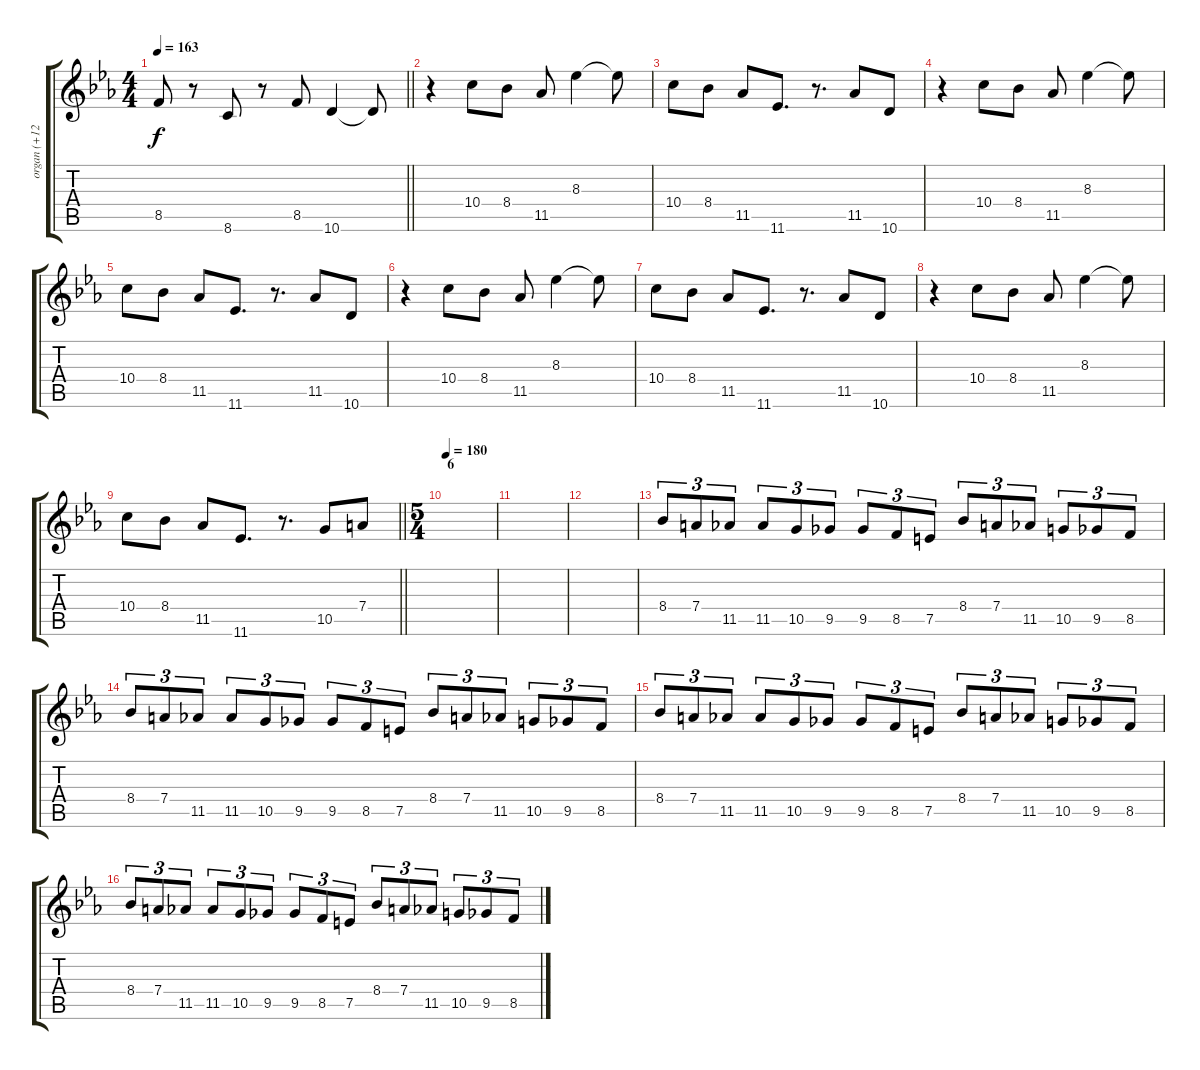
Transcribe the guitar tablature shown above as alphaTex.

\track ("organ (+12)" "organ (+12") {instrument drawbarorgan}
\staff {score tabs}
\tuning (E5 B4 G4 D4 A3 E3) {hide}
\ts (4 4)
\tempo 163
\clef g2
\barLineRight lightlight
\ks cminor
8.5.8{dy f} r.8 8.6.8 r.8 8.5.8 10.6.4 10.6{t}.8 |
r.4 10.4.8 8.4.8 11.5.8 8.3.4 8.3{t}.8 |
10.4.8 8.4.8 11.5.8 11.6.8{d} r.8{d} 11.5.8 10.6.8 |
r.4 10.4.8 8.4.8 11.5.8 8.3.4 8.3{t}.8 |
10.4.8 8.4.8 11.5.8 11.6.8{d} r.8{d} 11.5.8 10.6.8 |
r.4 10.4.8 8.4.8 11.5.8 8.3.4 8.3{t}.8 |
10.4.8 8.4.8 11.5.8 11.6.8{d} r.8{d} 11.5.8 10.6.8 |
r.4 10.4.8 8.4.8 11.5.8 8.3.4 8.3{t}.8 |
\barLineRight lightlight
10.4.8 8.4.8 11.5.8 11.6.8{d} r.8{d} 10.5.8 7.4.8 |
\ts (5 4)
\section ("" "6")
\tempo 180
|
|
|
8.4.8{tu (3 2)} 7.4.8{tu (3 2)} 11.5.8{tu (3 2)} 11.5.8{tu (3 2)} 10.5.8{tu (3 2)} 9.5.8{tu (3 2)} 9.5.8{tu (3 2)} 8.5.8{tu (3 2)} 7.5.8{tu (3 2)} 8.4.8{tu (3 2)} 7.4.8{tu (3 2)} 11.5.8{tu (3 2)} 10.5.8{tu (3 2)} 9.5.8{tu (3 2)} 8.5.8{tu (3 2)} |
8.4.8{tu (3 2)} 7.4.8{tu (3 2)} 11.5.8{tu (3 2)} 11.5.8{tu (3 2)} 10.5.8{tu (3 2)} 9.5.8{tu (3 2)} 9.5.8{tu (3 2)} 8.5.8{tu (3 2)} 7.5.8{tu (3 2)} 8.4.8{tu (3 2)} 7.4.8{tu (3 2)} 11.5.8{tu (3 2)} 10.5.8{tu (3 2)} 9.5.8{tu (3 2)} 8.5.8{tu (3 2)} |
8.4.8{tu (3 2)} 7.4.8{tu (3 2)} 11.5.8{tu (3 2)} 11.5.8{tu (3 2)} 10.5.8{tu (3 2)} 9.5.8{tu (3 2)} 9.5.8{tu (3 2)} 8.5.8{tu (3 2)} 7.5.8{tu (3 2)} 8.4.8{tu (3 2)} 7.4.8{tu (3 2)} 11.5.8{tu (3 2)} 10.5.8{tu (3 2)} 9.5.8{tu (3 2)} 8.5.8{tu (3 2)} |
8.4.8{tu (3 2)} 7.4.8{tu (3 2)} 11.5.8{tu (3 2)} 11.5.8{tu (3 2)} 10.5.8{tu (3 2)} 9.5.8{tu (3 2)} 9.5.8{tu (3 2)} 8.5.8{tu (3 2)} 7.5.8{tu (3 2)} 8.4.8{tu (3 2)} 7.4.8{tu (3 2)} 11.5.8{tu (3 2)} 10.5.8{tu (3 2)} 9.5.8{tu (3 2)} 8.5.8{tu (3 2)}
